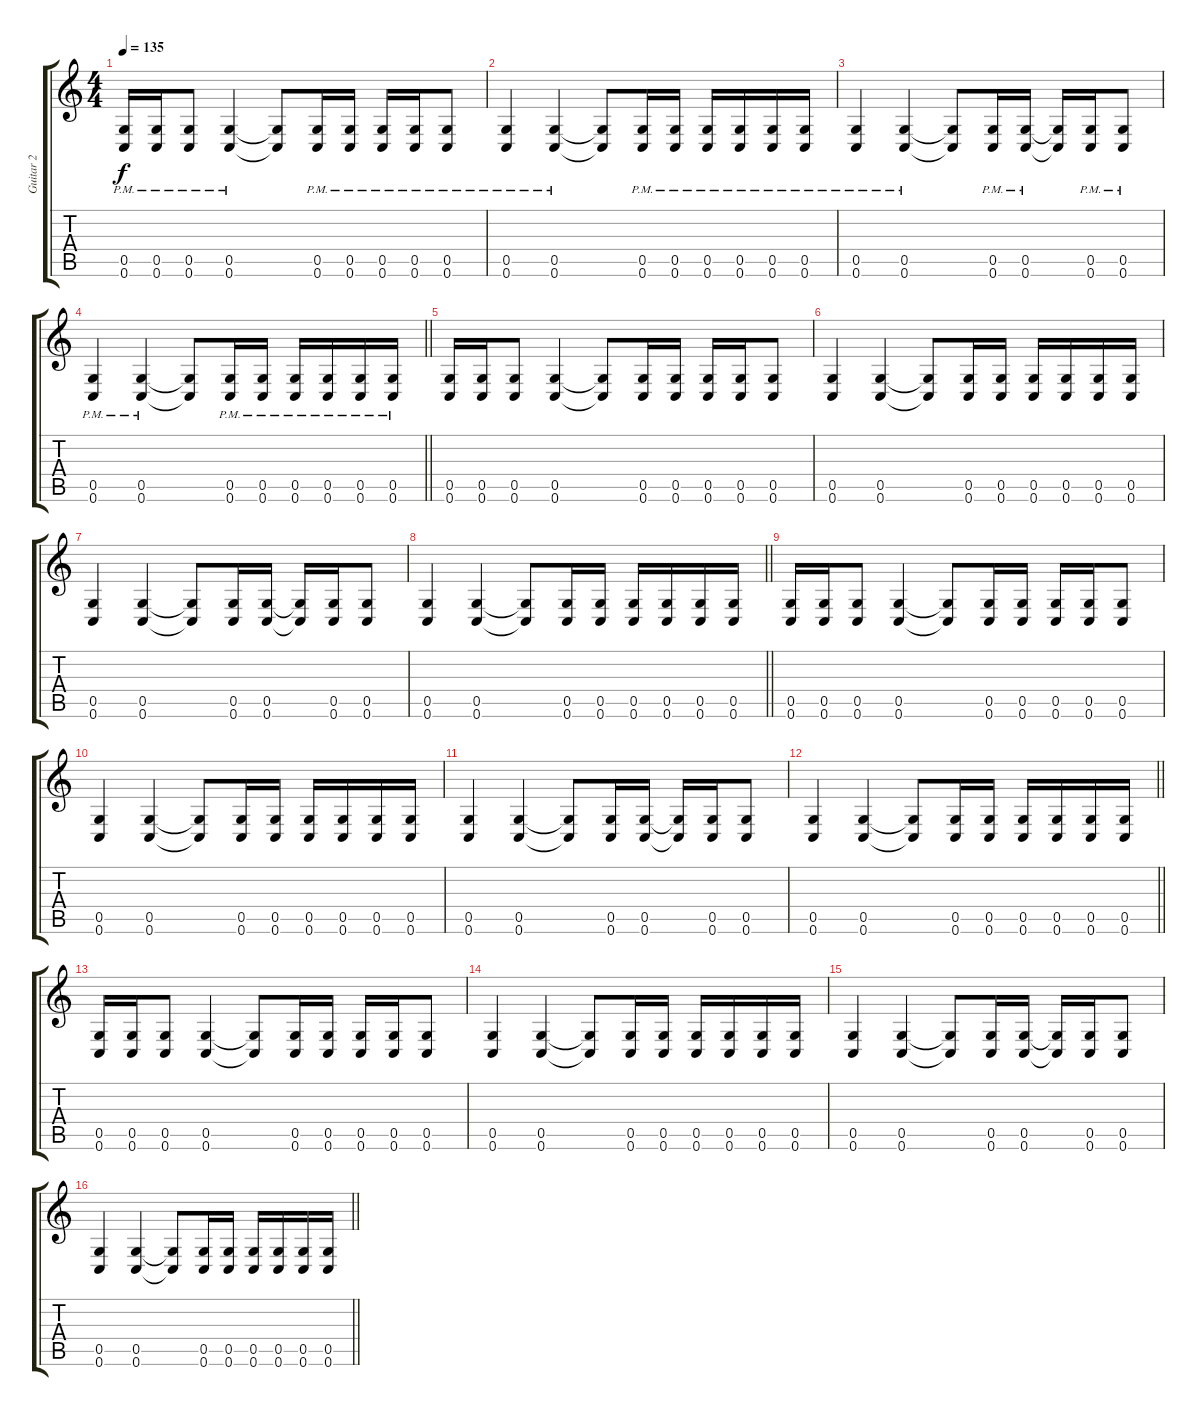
\track ("Guitar 2" "Guitar 2") {instrument distortionguitar}
\staff {score tabs}
\tuning (D4 A3 F3 C3 G2 C2) {hide}
\ts (4 4)
\tempo 135
\clef g2
\ks c
(0.5{pm} 0.6{pm}).16{dy f volume 13 balance 16} (0.5{pm} 0.6{pm}).16 (0.5{pm} 0.6{pm}).8 (0.5{pm} 0.6{pm}).4 (0.5{t} 0.6{t}).8 (0.5{pm} 0.6{pm}).16 (0.5{pm} 0.6{pm}).16 (0.5{pm} 0.6{pm}).16 (0.5{pm} 0.6{pm}).16 (0.5{pm} 0.6{pm}).8 |
(0.5{pm} 0.6{pm}).4 (0.5{pm} 0.6{pm}).4 (0.5{t} 0.6{t}).8 (0.5{pm} 0.6{pm}).16 (0.5{pm} 0.6{pm}).16 (0.5{pm} 0.6{pm}).16 (0.5{pm} 0.6{pm}).16 (0.5{pm} 0.6{pm}).16 (0.5{pm} 0.6{pm}).16 |
(0.5{pm} 0.6{pm}).4 (0.5{pm} 0.6{pm}).4 (0.5{t} 0.6{t}).8 (0.5{pm} 0.6{pm}).16 (0.5{pm} 0.6{pm}).16 (0.5{t} 0.6{t}).16 (0.5{pm} 0.6{pm}).16 (0.5{pm} 0.6{pm}).8 |
\barLineRight lightlight
(0.5{pm} 0.6{pm}).4 (0.5{pm} 0.6{pm}).4 (0.5{t} 0.6{t}).8 (0.5{pm} 0.6{pm}).16 (0.5{pm} 0.6{pm}).16 (0.5{pm} 0.6{pm}).16 (0.5{pm} 0.6{pm}).16 (0.5{pm} 0.6{pm}).16 (0.5{pm} 0.6{pm}).16 |
(0.5 0.6).16 (0.5 0.6).16 (0.5 0.6).8 (0.5 0.6).4 (0.5{t} 0.6{t}).8 (0.5 0.6).16 (0.5 0.6).16 (0.5 0.6).16 (0.5 0.6).16 (0.5 0.6).8 |
(0.5 0.6).4 (0.5 0.6).4 (0.5{t} 0.6{t}).8 (0.5 0.6).16 (0.5 0.6).16 (0.5 0.6).16 (0.5 0.6).16 (0.5 0.6).16 (0.5 0.6).16 |
(0.5 0.6).4 (0.5 0.6).4 (0.5{t} 0.6{t}).8 (0.5 0.6).16 (0.5 0.6).16 (0.5{t} 0.6{t}).16 (0.5 0.6).16 (0.5 0.6).8 |
\barLineRight lightlight
(0.5 0.6).4 (0.5 0.6).4 (0.5{t} 0.6{t}).8 (0.5 0.6).16 (0.5 0.6).16 (0.5 0.6).16 (0.5 0.6).16 (0.5 0.6).16 (0.5 0.6).16 |
(0.5 0.6).16 (0.5 0.6).16 (0.5 0.6).8 (0.5 0.6).4 (0.5{t} 0.6{t}).8 (0.5 0.6).16 (0.5 0.6).16 (0.5 0.6).16 (0.5 0.6).16 (0.5 0.6).8 |
(0.5 0.6).4 (0.5 0.6).4 (0.5{t} 0.6{t}).8 (0.5 0.6).16 (0.5 0.6).16 (0.5 0.6).16 (0.5 0.6).16 (0.5 0.6).16 (0.5 0.6).16 |
(0.5 0.6).4 (0.5 0.6).4 (0.5{t} 0.6{t}).8 (0.5 0.6).16 (0.5 0.6).16 (0.5{t} 0.6{t}).16 (0.5 0.6).16 (0.5 0.6).8 |
\barLineRight lightlight
(0.5 0.6).4 (0.5 0.6).4 (0.5{t} 0.6{t}).8 (0.5 0.6).16 (0.5 0.6).16 (0.5 0.6).16 (0.5 0.6).16 (0.5 0.6).16 (0.5 0.6).16 |
(0.5 0.6).16 (0.5 0.6).16 (0.5 0.6).8 (0.5 0.6).4 (0.5{t} 0.6{t}).8 (0.5 0.6).16 (0.5 0.6).16 (0.5 0.6).16 (0.5 0.6).16 (0.5 0.6).8 |
(0.5 0.6).4 (0.5 0.6).4 (0.5{t} 0.6{t}).8 (0.5 0.6).16 (0.5 0.6).16 (0.5 0.6).16 (0.5 0.6).16 (0.5 0.6).16 (0.5 0.6).16 |
(0.5 0.6).4 (0.5 0.6).4 (0.5{t} 0.6{t}).8 (0.5 0.6).16 (0.5 0.6).16 (0.5{t} 0.6{t}).16 (0.5 0.6).16 (0.5 0.6).8 |
\barLineRight lightlight
(0.5 0.6).4 (0.5 0.6).4 (0.5{t} 0.6{t}).8 (0.5 0.6).16 (0.5 0.6).16 (0.5 0.6).16 (0.5 0.6).16 (0.5 0.6).16 (0.5 0.6).16
